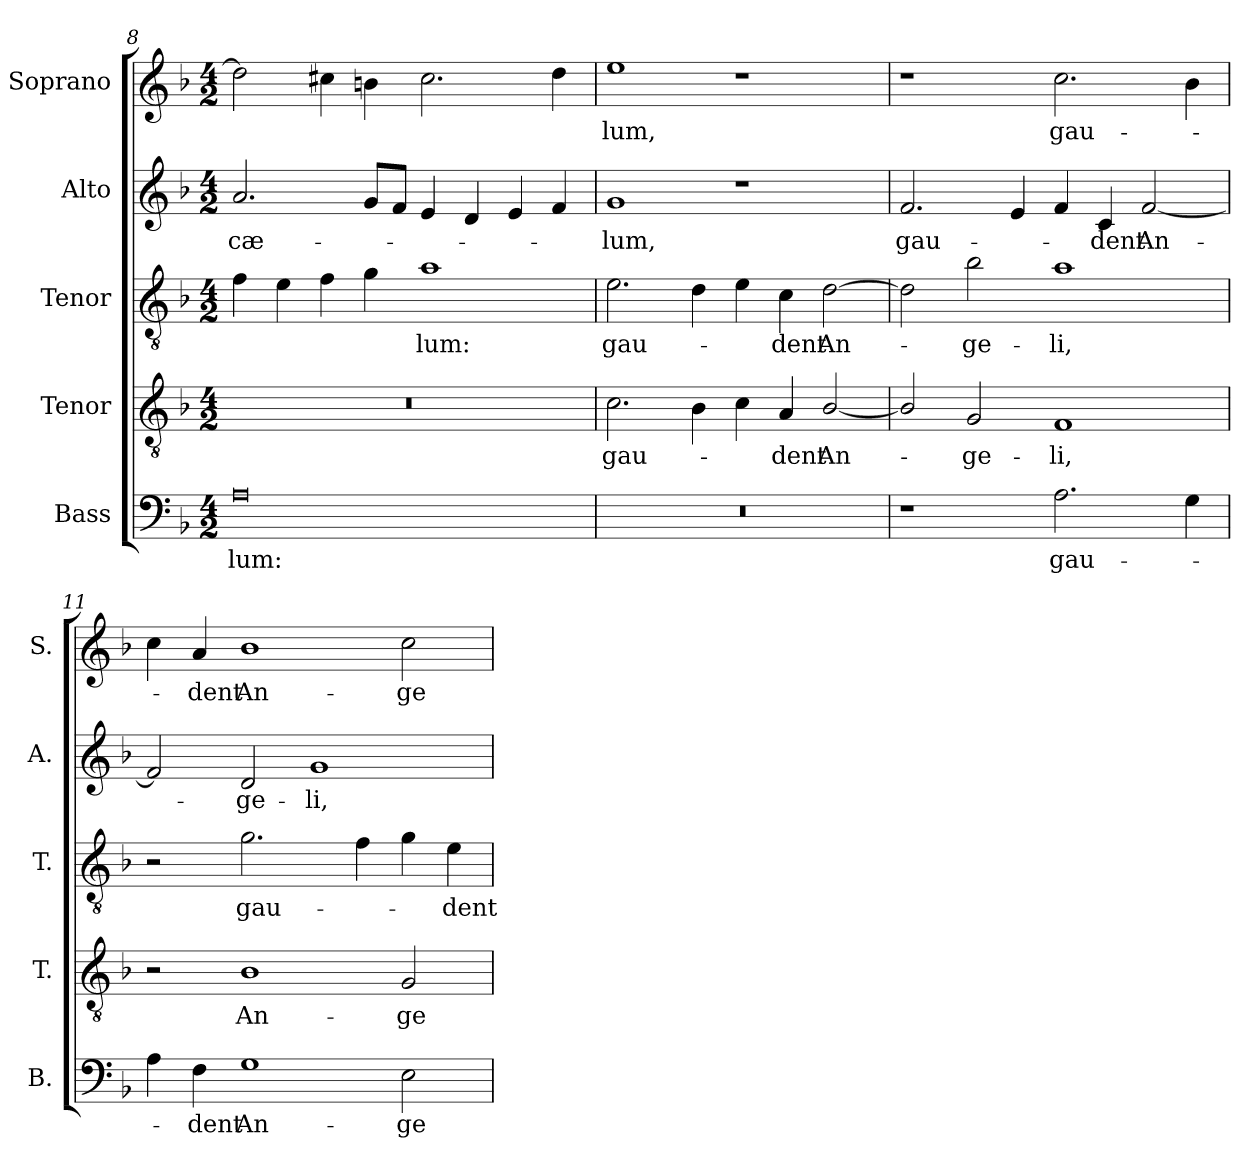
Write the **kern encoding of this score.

**kern	**text	**kern	**text	**kern	**text	**kern	**text	**kern	**text
*part5	*part5	*part4	*part4	*part3	*part3	*part2	*part2	*part1	*part1
*staff5	*staff5	*staff4	*staff4	*staff3	*staff3	*staff2	*staff2	*staff1	*staff1
*I"Bass	*	*I"Tenor	*	*I"Tenor	*	*I"Alto	*	*I"Soprano	*
*I'B.	*	*I'T.	*	*I'T.	*	*I'A.	*	*I'S.	*
*clefF4	*	*clefGv2	*	*clefGv2	*	*clefG2	*	*clefG2	*
*	*	*ITrd7c12	*	*ITrd7c12	*	*	*	*	*
*k[b-]	*	*k[b-]	*	*k[b-]	*	*k[b-]	*	*k[b-]	*
*F:	*	*F:	*	*F:	*	*F:	*	*F:	*
*M4/2	*	*M4/2	*	*M4/2	*	*M4/2	*	*M4/2	*
=8	=8	=8	=8	=8	=8	=8	=8	=8	=8
!	!LO:LY:b:color=#000000	!LO:N:vis=1	!	!	!	!	!	!	!
!	!	!	!	!	!	!	!LO:LY:b:color=#000000	!	!
0Ai	-lum:	0r	.	4Fi\	.	2.ai/	cæ-	2ddi\]	.
.	.	.	.	4Ei\	.	.	.	.	.
.	.	.	.	4Fi\	.	.	.	4cc#Xi\	.
.	.	.	.	4Gi\	.	8gi/L	.	4bni\	.
.	.	.	.	.	.	8fi/J	.	.	.
!	!	!	!	!	!LO:LY:b:color=#000000	!	!	!	!
.	.	.	.	1Ai	-lum:	4ei/	.	2.cc#i\	.
.	.	.	.	.	.	4di/	.	.	.
.	.	.	.	.	.	4ei/	.	.	.
.	.	.	.	.	.	4fi/	.	4ddi\	.
=9	=9	=9	=9	=9	=9	=9	=9	=9	=9
!LO:N:vis=1	!	!	!	!	!	!	!	!	!
!	!	!	!LO:LY:b:color=#000000	!	!	!	!	!	!
!	!	!	!	!	!LO:LY:b:color=#000000	!	!	!	!
!	!	!	!	!	!	!	!LO:LY:b:color=#000000	!	!
!	!	!	!	!	!	!	!	!	!LO:LY:b:color=#000000
0r	.	2.Ci\	gau-	2.Ei\	gau-	1gi	-lum,	1eei	-lum,
.	.	4BB-i\	.	4Di\	.	.	.	.	.
.	.	4Ci\	.	4Ei\	.	1r	.	1r	.
!	!	!	!LO:LY:b:color=#000000	!	!	!	!	!	!
!	!	!	!	!	!LO:LY:b:color=#000000	!	!	!	!
.	.	4AAi/	-dent	4Ci\	-dent	.	.	.	.
!	!	!	!LO:LY:b:color=#000000	!	!	!	!	!	!
!	!	!	!	!	!LO:LY:b:color=#000000	!	!	!	!
.	.	[2BB-i/	An-	[2Di\	An-	.	.	.	.
!!LO:LB:g=z
=10	=10	=10	=10	=10	=10	=10	=10	=10	=10
!	!	!	!	!	!	!	!LO:LY:b:color=#000000	!	!
1r	.	2BB-i/]	.	2Di\]	.	2.fi/	gau-	1r	.
!	!	!	!LO:LY:b:color=#000000	!	!	!	!	!	!
!	!	!	!	!	!LO:LY:b:color=#000000	!	!	!	!
.	.	2GGi/	-ge-	2B-i\	-ge-	.	.	.	.
.	.	.	.	.	.	4ei/	.	.	.
!	!LO:LY:b:color=#000000	!	!	!	!	!	!	!	!
!	!	!	!LO:LY:b:color=#000000	!	!	!	!	!	!
!	!	!	!	!	!LO:LY:b:color=#000000	!	!	!	!
!	!	!	!	!	!	!	!	!	!LO:LY:b:color=#000000
2.Ai\	gau-	1FFi	-li,	1Ai	-li,	4fi/	.	2.cci\	gau-
!	!	!	!	!	!	!	!LO:LY:b:color=#000000	!	!
.	.	.	.	.	.	4ci/	-dent	.	.
!	!	!	!	!	!	!	!LO:LY:b:color=#000000	!	!
.	.	.	.	.	.	[2fi/	An-	.	.
4Gi\	.	.	.	.	.	.	.	4b-i\	.
=11	=11	=11	=11	=11	=11	=11	=11	=11	=11
4Ai\	.	2r	.	2r	.	2fi/]	.	4cci\	.
!	!LO:LY:b:color=#000000	!	!	!	!	!	!	!	!
!	!	!	!	!	!	!	!	!	!LO:LY:b:color=#000000
4Fi\	-dent	.	.	.	.	.	.	4ai/	-dent
!	!LO:LY:b:color=#000000	!	!	!	!	!	!	!	!
!	!	!	!LO:LY:b:color=#000000	!	!	!	!	!	!
!	!	!	!	!	!LO:LY:b:color=#000000	!	!	!	!
!	!	!	!	!	!	!	!LO:LY:b:color=#000000	!	!
!	!	!	!	!	!	!	!	!	!LO:LY:b:color=#000000
1Gi	An-	1BB-i	An-	2.Gi\	gau-	2di/	-ge-	1b-i	An-
!	!	!	!	!	!	!	!LO:LY:b:color=#000000	!	!
.	.	.	.	.	.	1gi	-li,	.	.
.	.	.	.	4Fi\	.	.	.	.	.
!	!LO:LY:b:color=#000000	!	!	!	!	!	!	!	!
!	!	!	!LO:LY:b:color=#000000	!	!	!	!	!	!
!	!	!	!	!	!	!	!	!	!LO:LY:b:color=#000000
2Ei\	-ge-	2GGi/	-ge-	4Gi\	.	.	.	2cci\	-ge-
!	!	!	!	!	!LO:LY:b:color=#000000	!	!	!	!
.	.	.	.	4Ei\	-dent	.	.	.	.
=	=	=	=	=	=	=	=	=	=
*-	*-	*-	*-	*-	*-	*-	*-	*-	*-
